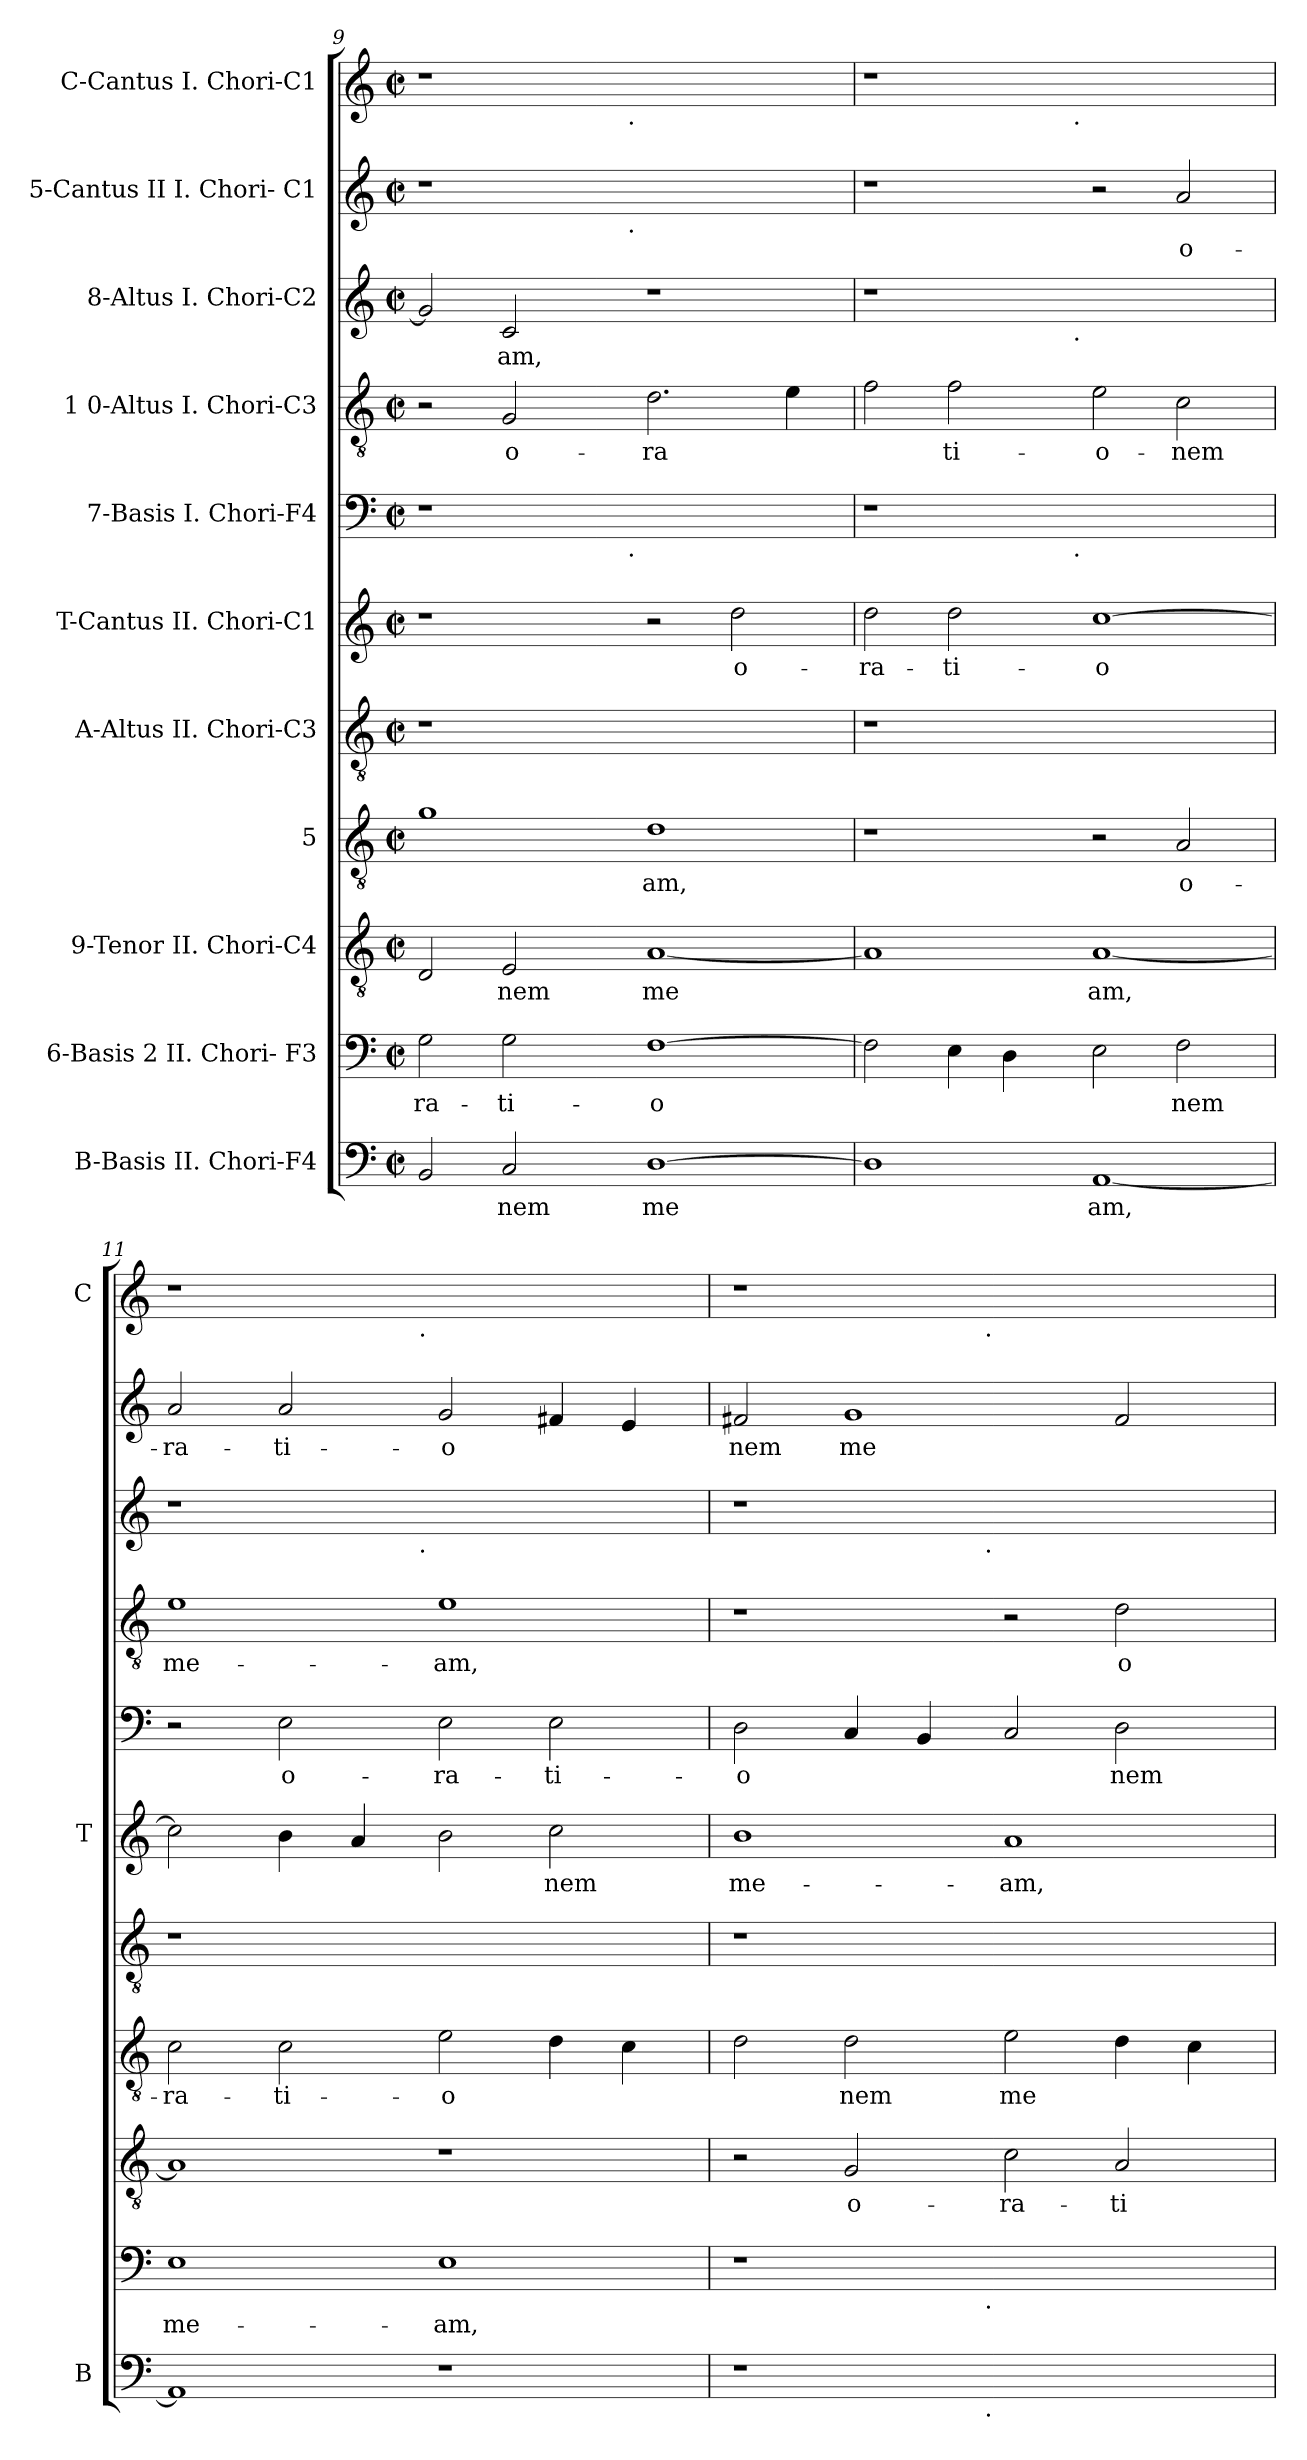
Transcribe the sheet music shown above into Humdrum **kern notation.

**kern	**text	**kern	**text	**kern	**text	**kern	**text	**kern	**kern	**text	**kern	**text	**kern	**text	**kern	**text	**kern	**text	**kern
*part11	*part11	*part10	*part10	*part9	*part9	*part8	*part8	*part7	*part6	*part6	*part5	*part5	*part4	*part4	*part3	*part3	*part2	*part2	*part1
*staff11	*staff11	*staff10	*staff10	*staff9	*staff9	*staff8	*staff8	*staff7	*staff6	*staff6	*staff5	*staff5	*staff4	*staff4	*staff3	*staff3	*staff2	*staff2	*staff1
*I"B-Basis  II. Chori-F4	*	*I"6-Basis 2  II. Chori- F3	*	*I"9-Tenor  II. Chori-C4	*	*I"5	*	*I"A-Altus  II. Chori-C3	*I"T-Cantus  II. Chori-C1	*	*I"7-Basis  I. Chori-F4	*	*I"1 0-Altus  I. Chori-C3	*	*I"8-Altus  I. Chori-C2	*	*I"5-Cantus II  I. Chori- C1	*	*I"C-Cantus  I. Chori-C1
*I'B	*	*	*	*	*	*	*	*	*I'T	*	*	*	*	*	*	*	*	*	*I'C
*clefF4	*	*clefF4	*	*clefGv2	*	*clefGv2	*	*clefGv2	*clefG2	*	*clefF4	*	*clefGv2	*	*clefG2	*	*clefG2	*	*clefG2
*k[]	*	*k[]	*	*k[]	*	*k[]	*	*k[]	*k[]	*	*k[]	*	*k[]	*	*k[]	*	*k[]	*	*k[]
*C:	*	*C:	*	*C:	*	*C:	*	*C:	*C:	*	*C:	*	*C:	*	*C:	*	*C:	*	*C:
*M2/2	*	*M2/2	*	*M2/2	*	*M2/2	*	*M2/2	*M2/2	*	*M2/2	*	*M2/2	*	*M2/2	*	*M2/2	*	*M2/2
*met(c|)	*	*met(c|)	*	*met(c|)	*	*met(c|)	*	*met(c|)	*met(c|)	*	*met(c|)	*	*met(c|)	*	*met(c|)	*	*met(c|)	*	*met(c|)
=9	=9	=9	=9	=9	=9	=9	=9	=9	=9	=9	=9	=9	=9	=9	=9	=9	=9	=9	=9
!	!LO:LY:b:cj	!	!LO:LY:b:cj	!	!LO:LY:b:cj	!	!LO:LY:b:rj	!	!	!	!	!	!	!	!	!LO:LY:b:cj	!	!	!
*	*	*	*	*	*	*	*	*	*	*	*^	*	*	*	*	*	*^	*	*^
2BB/	--	2G\	-ra-	2D/	--	1g	--	1r	1r	.	1r	2ryy	.	2r	.	2g/]	--	1r	2ryy	.	1r	2ryy
!	!LO:LY:b:cj	!	!LO:LY:b:cj	!	!LO:LY:b:cj	!	!	!	!	!	!	!	!	!	!LO:LY:b:cj	!	!LO:LY:b:cj	!	!	!	!	!
2C/	-nem	2G\	-ti-	2E/	-nem	.	.	.	.	.	.	4ryy	.	2G/	o-	2c/	-am,	.	4ryy	.	.	4ryy
.	.	.	.	.	.	.	.	.	.	.	.	8ryy	.	.	.	.	.	.	8ryy	.	.	8ryy
.	.	.	.	.	.	.	.	.	.	.	.	16ryy	.	.	.	.	.	.	16ryy	.	.	16ryy
.	.	.	.	.	.	.	.	.	.	.	.	64ryy	.	.	.	.	.	.	64ryy	.	.	64ryy
!	!	!	!	!	!	!	!	!	!	!	!	!	!	!	!	!	!	!	!	!	!	!LO:TX:b:t=.
!	!	!	!	!	!	!	!	!	!	!	!	!	!	!	!	!	!	!	!LO:TX:b:t=.	!	!	!
!	!	!	!	!	!	!	!	!	!	!	!	!LO:TX:b:t=.	!	!	!	!	!	!	!	!	!	!
.	.	.	.	.	.	.	.	.	.	.	.	1ryy	.	.	.	.	.	.	1ryy	.	.	1ryy
!	!LO:LY:b:cj	!	!LO:LY:b:cj	!	!LO:LY:b:cj	!	!LO:LY:b:rj	!	!	!	!	!	!	!	!LO:LY:b:cj	!	!	!	!	!	!	!
[>1D	me-	[>1F	-o-	[<1A	me-	1d	-am,	1ryy	2r	.	1ryy	.	.	2.d\	-ra-	1r	.	1ryy	.	.	1ryy	.
!	!	!	!	!	!	!	!	!	!	!LO:LY:b:cj	!	!	!	!	!	!	!	!	!	!	!	!
.	.	.	.	.	.	.	.	.	2dd\	o-	.	.	.	.	.	.	.	.	.	.	.	.
!	!	!	!	!	!	!	!	!	!	!	!	!	!	!	!LO:LY:b:cj	!	!	!	!	!	!	!
.	.	.	.	.	.	.	.	.	.	.	.	.	.	4e\	--	.	.	.	.	.	.	.
.	.	.	.	.	.	.	.	.	.	.	.	32.ryy	.	.	.	.	.	.	32.ryy	.	.	32.ryy
=10	=10	=10	=10	=10	=10	=10	=10	=10	=10	=10	=10	=10	=10	=10	=10	=10	=10	=10	=10	=10	=10	=10
!	!LO:LY:b:cj	!	!LO:LY:b:cj	!	!LO:LY:b:cj	!	!	!	!	!LO:LY:b:cj	!	!	!	!	!LO:LY:b:cj	!	!	!	!	!	!	!
*	*	*	*	*	*	*	*	*	*	*	*	*	*	*	*	*^	*	*v	*v	*	*	*
1D]	--	2F\]	--	1A]	--	1r	.	1r	2dd\	-ra-	1r	2ryy	.	2f\	--	1r	2ryy	.	1r	.	1r	2ryy
!	!	!	!LO:LY:b:cj	!	!	!	!	!	!	!LO:LY:b:cj	!	!	!	!	!LO:LY:b:cj	!	!	!	!	!	!	!
.	.	4E\	--	.	.	.	.	.	2dd\	-ti-	.	4ryy	.	2f\	-ti-	.	4ryy	.	.	.	.	4ryy
!	!	!	!LO:LY:b:cj	!	!	!	!	!	!	!	!	!	!	!	!	!	!	!	!	!	!	!
.	.	4D\	--	.	.	.	.	.	.	.	.	8ryy	.	.	.	.	8ryy	.	.	.	.	8ryy
.	.	.	.	.	.	.	.	.	.	.	.	16ryy	.	.	.	.	16ryy	.	.	.	.	16ryy
.	.	.	.	.	.	.	.	.	.	.	.	64ryy	.	.	.	.	64ryy	.	.	.	.	64ryy
!	!	!	!	!	!	!	!	!	!	!	!	!	!	!	!	!	!	!	!	!	!	!LO:TX:b:t=.
!	!	!	!	!	!	!	!	!	!	!	!	!	!	!	!	!	!LO:TX:b:t=.	!	!	!	!	!
!	!	!	!	!	!	!	!	!	!	!	!	!LO:TX:b:t=.	!	!	!	!	!	!	!	!	!	!
.	.	.	.	.	.	.	.	.	.	.	.	1ryy	.	.	.	.	1ryy	.	.	.	.	1ryy
!	!LO:LY:b:cj	!	!LO:LY:b:cj	!	!LO:LY:b:cj	!	!	!	!	!LO:LY:b:cj	!	!	!	!	!LO:LY:b:cj	!	!	!	!	!	!	!
[<1AA	-am,	2E\	--	[<1A	-am,	2r	.	1ryy	[>1cc	-o-	1ryy	.	.	2e\	-o-	1ryy	.	.	2r	.	1ryy	.
!	!	!	!LO:LY:b:cj	!	!	!	!LO:LY:b:rj	!	!	!	!	!	!	!	!LO:LY:b:cj	!	!	!	!	!LO:LY:b:cj	!	!
.	.	2F\	-nem	.	.	2A/	o-	.	.	.	.	.	.	2c\	-nem	.	.	.	2a/	o-	.	.
.	.	.	.	.	.	.	.	.	.	.	.	32.ryy	.	.	.	.	32.ryy	.	.	.	.	32.ryy
=11	=11	=11	=11	=11	=11	=11	=11	=11	=11	=11	=11	=11	=11	=11	=11	=11	=11	=11	=11	=11	=11	=11
!	!LO:LY:b:cj	!	!LO:LY:b:cj	!	!LO:LY:b:cj	!	!LO:LY:b:rj	!	!	!LO:LY:b:cj	!	!	!	!	!LO:LY:b:cj	!	!	!	!	!LO:LY:b:cj	!	!
*	*	*	*	*	*	*	*	*	*	*	*v	*v	*	*	*	*	*	*	*	*	*	*
1AA]	.	1E	me-	1A]	.	2c\	-ra-	1r	2cc\]	--	2r	.	1e	me-	1r	2ryy	.	2a/	-ra-	1r	2ryy
!	!	!	!	!	!	!	!LO:LY:b:rj	!	!	!LO:LY:b:cj	!	!LO:LY:b:cj	!	!	!	!	!	!	!LO:LY:b:cj	!	!
.	.	.	.	.	.	2c\	-ti-	.	4b\	--	2E\	o-	.	.	.	4...ryy	.	2a/	-ti-	.	4...ryy
!	!	!	!	!	!	!	!	!	!	!LO:LY:b:cj	!	!	!	!	!	!	!	!	!	!	!
.	.	.	.	.	.	.	.	.	4a/	--	.	.	.	.	.	.	.	.	.	.	.
!	!	!	!	!	!	!	!	!	!	!	!	!	!	!	!	!	!	!	!	!	!LO:TX:b:t=.
!	!	!	!	!	!	!	!	!	!	!	!	!	!	!	!	!LO:TX:b:t=.	!	!	!	!	!
.	.	.	.	.	.	.	.	.	.	.	.	.	.	.	.	1ryy	.	.	.	.	1ryy
!	!	!	!LO:LY:b:cj	!	!	!	!LO:LY:b:rj	!	!	!LO:LY:b:cj	!	!LO:LY:b:cj	!	!LO:LY:b:cj	!	!	!	!	!LO:LY:b:cj	!	!
1r	.	1E	-am,	1r	.	2e\	-o-	1ryy	2b\	--	2E\	-ra-	1e	-am,	1ryy	.	.	2g/	-o-	1ryy	.
!	!	!	!	!	!	!	!LO:LY:b:rj	!	!	!LO:LY:b:cj	!	!LO:LY:b:cj	!	!	!	!	!	!	!LO:LY:b:cj	!	!
.	.	.	.	.	.	4d\	--	.	2cc\	-nem	2E\	-ti-	.	.	.	.	.	4f#X/	--	.	.
!	!	!	!	!	!	!	!LO:LY:b:rj	!	!	!	!	!	!	!	!	!	!	!	!LO:LY:b:cj	!	!
.	.	.	.	.	.	4c\	--	.	.	.	.	.	.	.	.	.	.	4e/	--	.	.
.	.	.	.	.	.	.	.	.	.	.	.	.	.	.	.	32ryy	.	.	.	.	32ryy
=12	=12	=12	=12	=12	=12	=12	=12	=12	=12	=12	=12	=12	=12	=12	=12	=12	=12	=12	=12	=12	=12
!	!	!	!	!	!	!	!LO:LY:b:rj	!	!	!LO:LY:b:cj	!	!LO:LY:b:cj	!	!	!	!	!	!	!LO:LY:b:cj	!	!
*^	*	*^	*	*	*	*	*	*	*	*	*	*	*	*	*	*	*	*	*	*	*
1r	2ryy	.	1r	2ryy	.	2r	.	2d\	--	1r	1b	me-	2D\	-o-	1r	.	1r	2ryy	.	2f#X/	-nem	1r	2ryy
!	!	!	!	!	!	!	!LO:LY:b:cj	!	!LO:LY:b:rj	!	!	!	!	!LO:LY:b:cj	!	!	!	!	!	!	!LO:LY:b:cj	!	!
.	4...ryy	.	.	4...ryy	.	2G/	o-	2d\	-nem	.	.	.	4C/	--	.	.	.	4...ryy	.	1g	me-	.	4...ryy
!	!	!	!	!	!	!	!	!	!	!	!	!	!	!LO:LY:b:cj	!	!	!	!	!	!	!	!	!
.	.	.	.	.	.	.	.	.	.	.	.	.	4BB/	--	.	.	.	.	.	.	.	.	.
!	!	!	!	!	!	!	!	!	!	!	!	!	!	!	!	!	!	!	!	!	!	!	!LO:TX:b:t=.
!	!	!	!	!	!	!	!	!	!	!	!	!	!	!	!	!	!	!LO:TX:b:t=.	!	!	!	!	!
!	!	!	!	!LO:TX:b:t=.	!	!	!	!	!	!	!	!	!	!	!	!	!	!	!	!	!	!	!
!	!LO:TX:b:t=.	!	!	!	!	!	!	!	!	!	!	!	!	!	!	!	!	!	!	!	!	!	!
.	1ryy	.	.	1ryy	.	.	.	.	.	.	.	.	.	.	.	.	.	1ryy	.	.	.	.	1ryy
!	!	!	!	!	!	!	!LO:LY:b:cj	!	!LO:LY:b:rj	!	!	!LO:LY:b:cj	!	!LO:LY:b:cj	!	!	!	!	!	!	!	!	!
1ryy	.	.	1ryy	.	.	2c\	-ra-	2e\	me-	1ryy	1a	-am,	2C/	--	2r	.	1ryy	.	.	.	.	1ryy	.
!	!	!	!	!	!	!	!LO:LY:b:cj	!	!LO:LY:b:rj	!	!	!	!	!LO:LY:b:cj	!	!LO:LY:b:cj	!	!	!	!	!LO:LY:b:cj	!	!
.	.	.	.	.	.	2A/	-ti-	4d\	--	.	.	.	2D\	-nem	2d\	o-	.	.	.	2f#/	--	.	.
!	!	!	!	!	!	!	!	!	!LO:LY:b:rj	!	!	!	!	!	!	!	!	!	!	!	!	!	!
.	.	.	.	.	.	.	.	4c\	--	.	.	.	.	.	.	.	.	.	.	.	.	.	.
.	32ryy	.	.	32ryy	.	.	.	.	.	.	.	.	.	.	.	.	.	32ryy	.	.	.	.	32ryy
*v	*v	*	*	*	*	*	*	*	*	*	*	*	*	*	*	*	*v	*v	*	*	*	*v	*v
*	*	*v	*v	*	*	*	*	*	*	*	*	*	*	*	*	*	*	*	*	*
=	=	=	=	=	=	=	=	=	=	=	=	=	=	=	=	=	=	=	=
*-	*-	*-	*-	*-	*-	*-	*-	*-	*-	*-	*-	*-	*-	*-	*-	*-	*-	*-	*-
